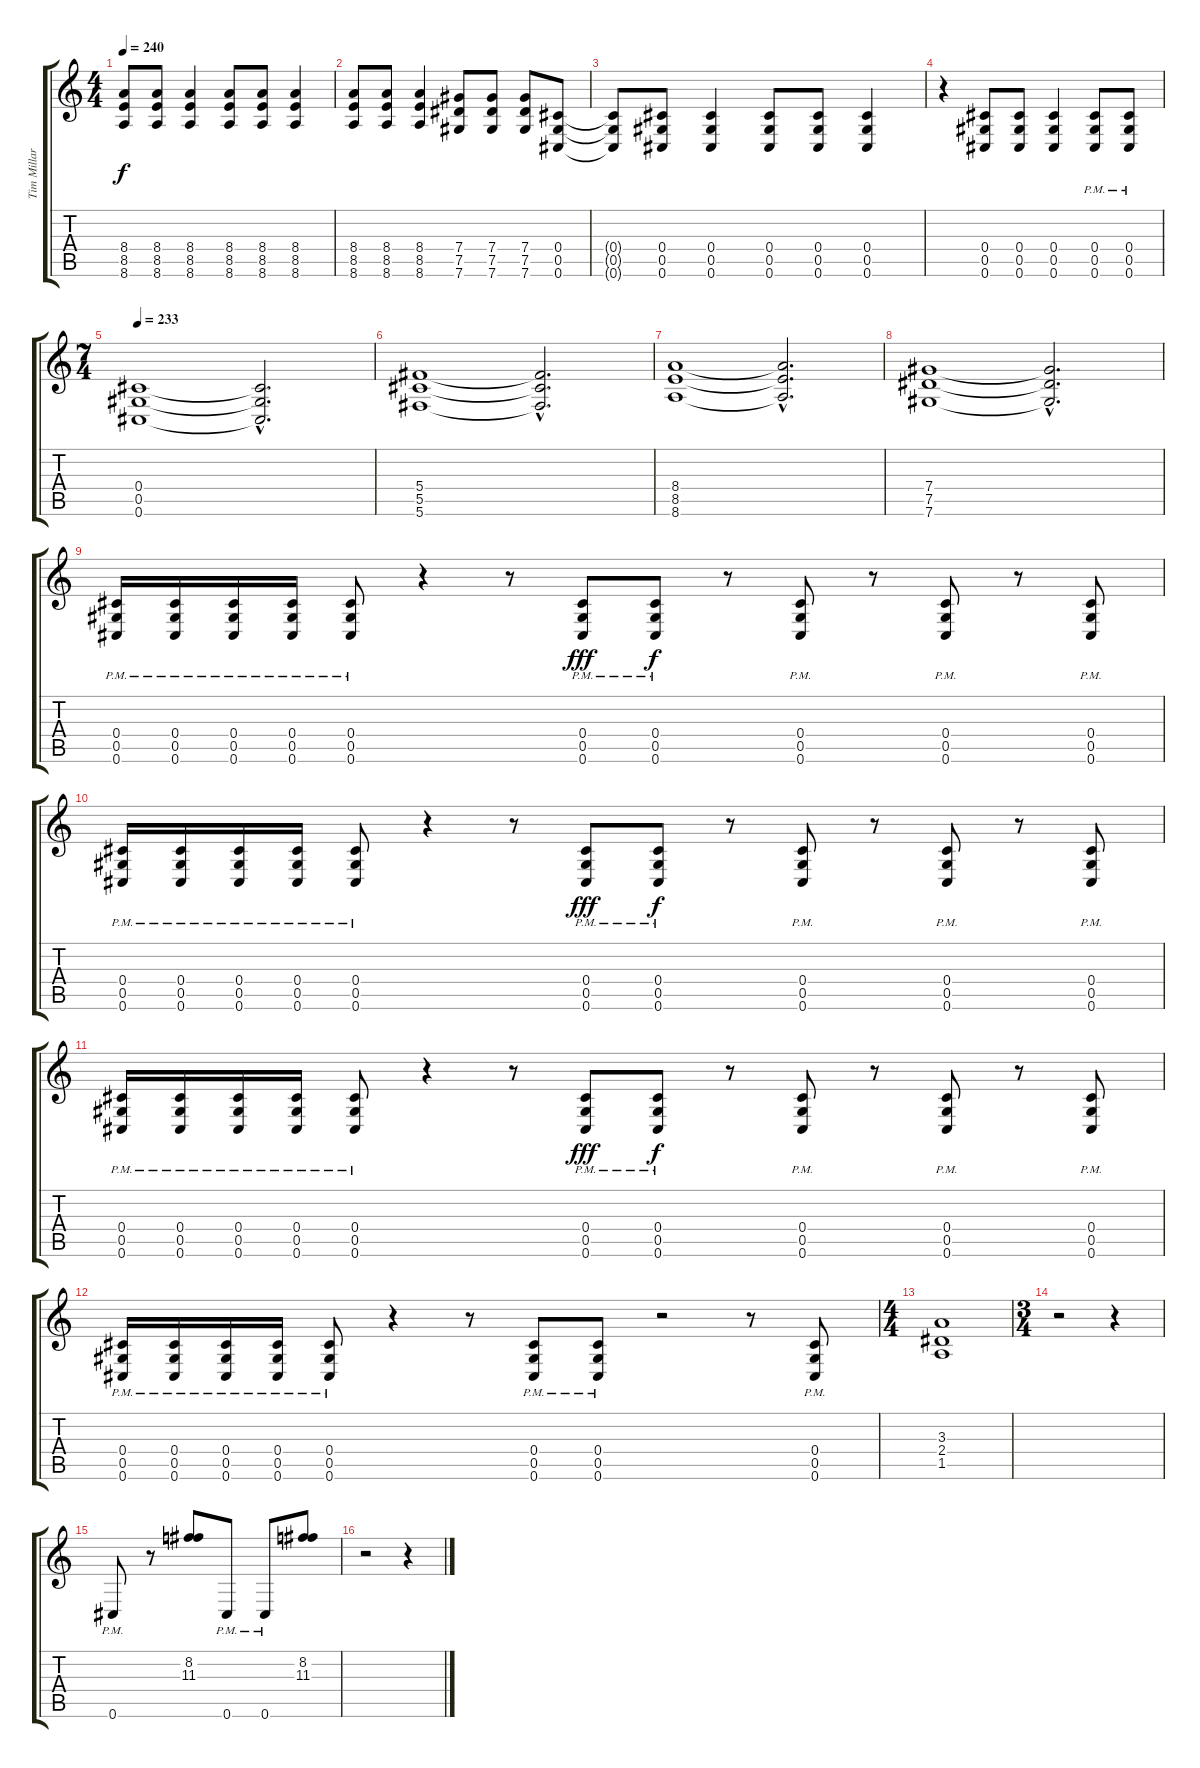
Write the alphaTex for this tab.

\track ("Tim Millar" "Tim Millar") {instrument distortionguitar}
\staff {score tabs}
\tuning (Eb4 Bb3 Gb3 Db3 Ab2 Db2) {hide}
\ts (4 4)
\tempo 240
\clef g2
\ks c
(8.4{t} 8.5{t} 8.6{t}).8{dy f} (8.4 8.5 8.6).8 (8.4 8.5 8.6).4 (8.4 8.5 8.6).8 (8.4 8.5 8.6).8 (8.4 8.5 8.6).4 |
(8.4 8.5 8.6).8 (8.4 8.5 8.6).8 (8.4 8.5 8.6).4 (7.4 7.5 7.6).8 (7.4 7.5 7.6).8 (7.4 7.5 7.6).8 (0.4 0.5 0.6).8 |
(0.4{t} 0.5{t} 0.6{t}).8 (0.4 0.5 0.6).8 (0.4 0.5 0.6).4 (0.4 0.5 0.6).8 (0.4 0.5 0.6).8 (0.4 0.5 0.6).4 |
r.4 (0.4 0.5 0.6).8 (0.4 0.5 0.6).8 (0.4 0.5 0.6).4 (0.4{pm} 0.5{pm} 0.6{pm}).8 (0.4{pm} 0.5{pm} 0.6{pm}).8 |
\ts (7 4)
\tempo 233
(0.4 0.5 0.6).1 (0.4{hac t} 0.5{hac t} 0.6{hac t}).2{d} |
(5.4 5.5 5.6).1 (5.4{hac t} 5.5{hac t} 5.6{hac t}).2{d} |
(8.4 8.5 8.6).1 (8.4{hac t} 8.5{hac t} 8.6{hac t}).2{d} |
(7.4 7.5 7.6).1 (7.4{hac t} 7.5{hac t} 7.6{hac t}).2{d} |
(0.4{pm} 0.5{pm} 0.6{pm}).16 (0.4{pm} 0.5{pm} 0.6{pm}).16 (0.4{pm} 0.5{pm} 0.6{pm}).16 (0.4{pm} 0.5{pm} 0.6{pm}).16 (0.4{pm} 0.5{pm} 0.6{pm}).8 r.4 r.8 (0.4{pm} 0.5{pm} 0.6{pm}).8{dy fff} (0.4 0.5{pm} 0.6{pm}).8{dy f} r.8 (0.4 0.5{pm} 0.6{pm}).8 r.8 (0.4 0.5{pm} 0.6{pm}).8 r.8 (0.4 0.5{pm} 0.6{pm}).8 |
(0.4{pm} 0.5{pm} 0.6{pm}).16 (0.4{pm} 0.5{pm} 0.6{pm}).16 (0.4{pm} 0.5{pm} 0.6{pm}).16 (0.4{pm} 0.5{pm} 0.6{pm}).16 (0.4{pm} 0.5{pm} 0.6{pm}).8 r.4 r.8 (0.4{pm} 0.5{pm} 0.6{pm}).8{dy fff} (0.4 0.5{pm} 0.6{pm}).8{dy f} r.8 (0.4 0.5{pm} 0.6{pm}).8 r.8 (0.4 0.5{pm} 0.6{pm}).8 r.8 (0.4 0.5{pm} 0.6{pm}).8 |
(0.4{pm} 0.5{pm} 0.6{pm}).16 (0.4{pm} 0.5{pm} 0.6{pm}).16 (0.4{pm} 0.5{pm} 0.6{pm}).16 (0.4{pm} 0.5{pm} 0.6{pm}).16 (0.4{pm} 0.5{pm} 0.6{pm}).8 r.4 r.8 (0.4{pm} 0.5{pm} 0.6{pm}).8{dy fff} (0.4 0.5{pm} 0.6{pm}).8{dy f} r.8 (0.4 0.5{pm} 0.6{pm}).8 r.8 (0.4 0.5{pm} 0.6{pm}).8 r.8 (0.4 0.5{pm} 0.6{pm}).8 |
(0.4{pm} 0.5{pm} 0.6{pm}).16 (0.4{pm} 0.5{pm} 0.6{pm}).16 (0.4{pm} 0.5{pm} 0.6{pm}).16 (0.4{pm} 0.5{pm} 0.6{pm}).16 (0.4{pm} 0.5{pm} 0.6{pm}).8 r.4 r.8 (0.4{pm} 0.5{pm} 0.6{pm}).8 (0.4{pm} 0.5{pm} 0.6{pm}).8 r.2 r.8 (0.4{pm} 0.5{pm} 0.6{pm}).8 |
\ts (4 4)
(3.3 2.4 1.5).1 |
\ts (3 4)
r.2 r.4 |
0.6{pm}.8 r.8 (8.2 11.3).8 0.6{pm}.8 0.6{pm}.8 (8.2 11.3).8 |
r.2 r.4
